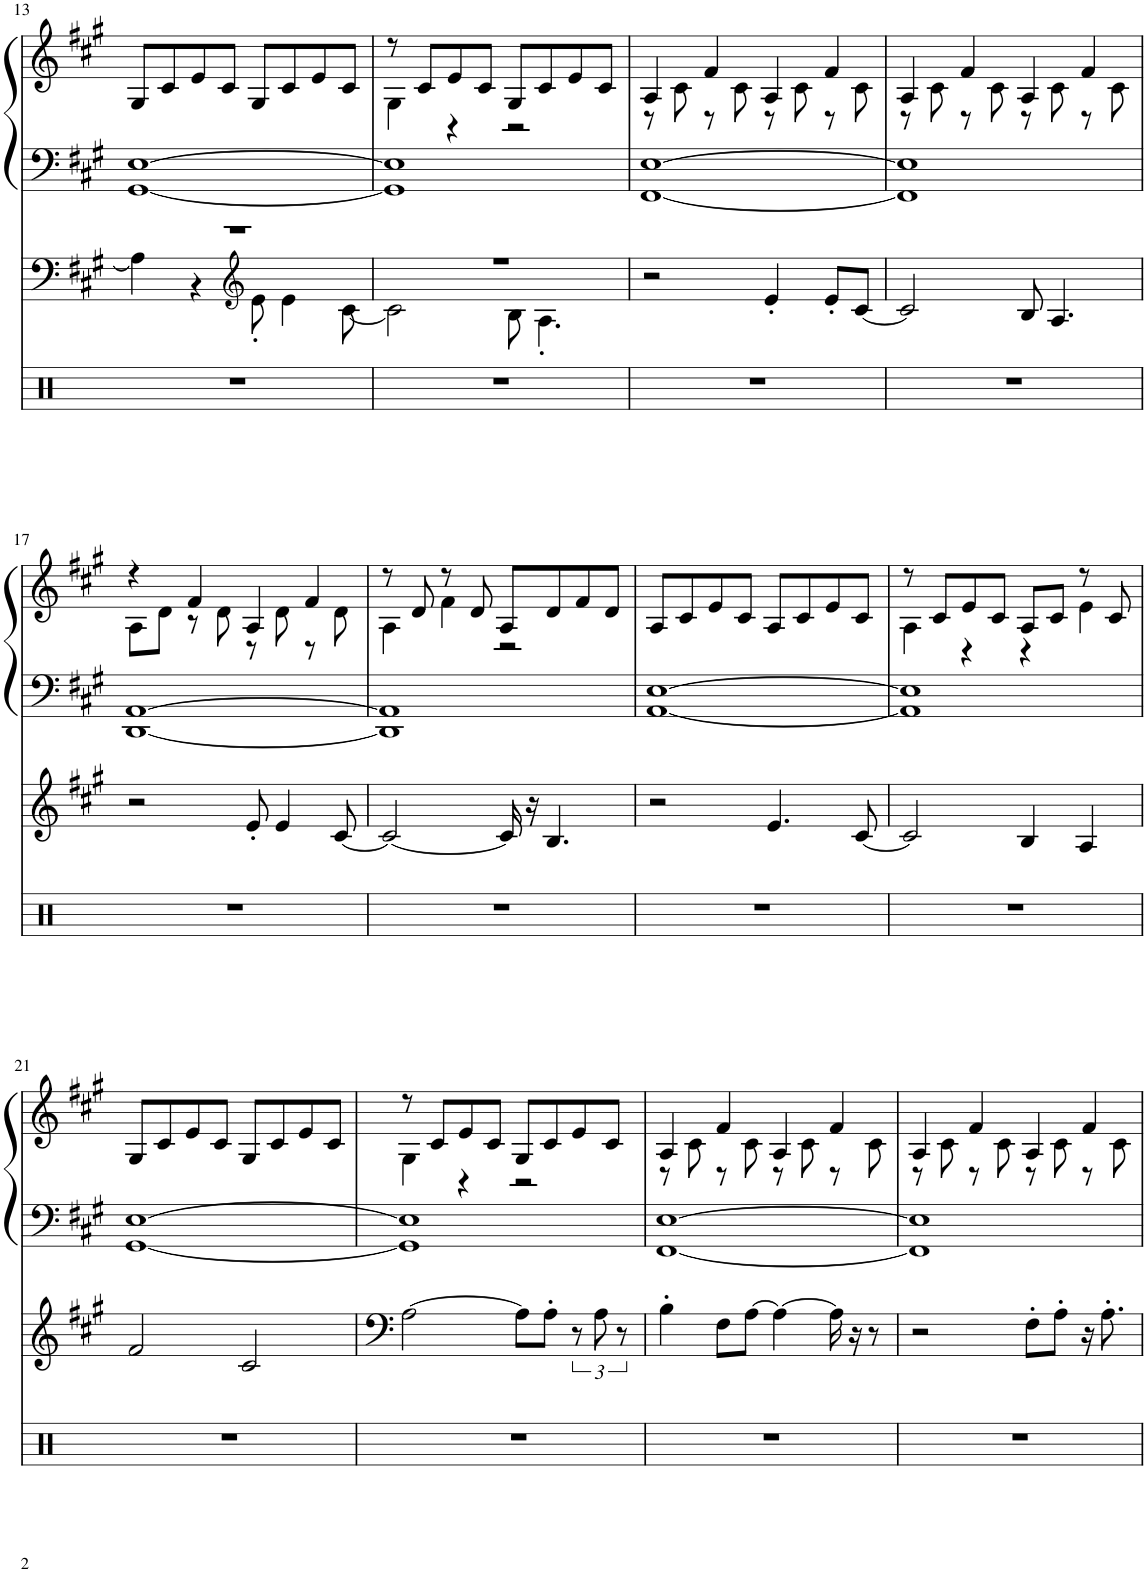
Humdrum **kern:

**kern	**kern	**kern	**kern
*part3	*part2	*part1	*part1
*staff4	*staff3	*staff2	*staff1
*I"Percussion	*I"Tenor Sax	*I"Grand Piano	*
*	*I'T Sax	*I'Pno	*
!!LO:PB:g=z
*clefX	*clefF4	*clefF4	*clefG2
*	*Trd8c14	*	*
*k[]	*k[f#c#g#]	*k[f#c#g#]	*k[f#c#g#]
*M4/4	*M4/4	*M4/4	*M4/4
=13	=13	=13	=13
*	*^	*	*
1r	1r	4A\]	[1GG# [1E	8G#/L
.	.	.	.	8c#/
.	.	4r	.	8e/
.	.	.	.	8c#/J
*	*clefG2	*	*	*
.	.	8e'\	.	8G#/L
.	.	4e\	.	8c#/
.	.	.	.	8e/
.	.	[8c#\	.	8c#/J
=14	=14	=14	=14	=14
*	*	*	*	*^
1r	1r	2c#\]	1GG#] 1E]	8r	4G#\
.	.	.	.	8c#/L	.
.	.	.	.	8e/	4r
.	.	.	.	8c#/J	.
.	.	8B\	.	8G#/L	2r
.	.	4.A'\	.	8c#/	.
.	.	.	.	8e/	.
.	.	.	.	8c#/J	.
*	*v	*v	*	*	*
=15	=15	=15	=15	=15
1r	2r	[1FF# [1E	4A/	8r
.	.	.	.	8c#\
.	.	.	4f#/	8r
.	.	.	.	8c#\
.	4e'/	.	4A/	8r
.	.	.	.	8c#\
.	8e'/L	.	4f#/	8r
.	[8c#/J	.	.	8c#\
=16	=16	=16	=16	=16
1r	2c#/]	1FF#] 1E]	4A/	8r
.	.	.	.	8c#\
.	.	.	4f#/	8r
.	.	.	.	8c#\
.	8B/	.	4A/	8r
.	4.A/	.	.	8c#\
.	.	.	4f#/	8r
.	.	.	.	8c#\
!!LO:LB:g=z	!!
=17	=17	=17	=17	=17
1r	2r	[1DD [1AA	4r	8A\L
.	.	.	.	8d\J
.	.	.	4f#/	8r
.	.	.	.	8d\
.	8e'/	.	4A/	8r
.	4e/	.	.	8d\
.	.	.	4f#/	8r
.	[8c#/	.	.	8d\
=18	=18	=18	=18	=18
1r	2c#/_	1DD] 1AA]	8r	4A\
.	.	.	8d/	.
.	.	.	8r	4f#\
.	.	.	8d/	.
.	16c#/]	.	8A/L	2r
.	16r	.	.	.
.	4.B/	.	8d/	.
.	.	.	8f#/	.
.	.	.	8d/J	.
*	*	*	*v	*v
=19	=19	=19	=19
1r	2r	[1AA [1E	8A/L
.	.	.	8c#/
.	.	.	8e/
.	.	.	8c#/J
.	4.e/	.	8A/L
.	.	.	8c#/
.	.	.	8e/
.	[8c#/	.	8c#/J
=20	=20	=20	=20
*	*	*	*^
1r	2c#/]	1AA] 1E]	8r	4A\
.	.	.	8c#/L	.
.	.	.	8e/	4r
.	.	.	8c#/J	.
.	4B/	.	8A/L	4r
.	.	.	8c#/J	.
.	4A/	.	8r	4e\
.	.	.	8c#/	.
*	*	*	*v	*v
!!LO:LB:g=z
=21	=21	=21	=21
1r	2f#/	[1GG# [1E	8G#/L
.	.	.	8c#/
.	.	.	8e/
.	.	.	8c#/J
.	2c#/	.	8G#/L
.	.	.	8c#/
.	.	.	8e/
.	.	.	8c#/J
=22	=22	=22	=22
*	*	*	*^
1r	[2A\	1GG#] 1E]	8r	4G#\
.	.	.	8c#/L	.
.	.	.	8e/	4r
.	.	.	8c#/J	.
.	8A\L]	.	8G#/L	2r
.	8A'\J	.	8c#/	.
.	12r	.	8e/	.
.	12A\	.	.	.
.	.	.	8c#/J	.
.	12r	.	.	.
=23	=23	=23	=23	=23
1r	4B'\	[1FF# [1E	4A/	8r
.	.	.	.	8c#\
.	8F#\L	.	4f#/	8r
.	[8A\J	.	.	8c#\
.	4A\_	.	4A/	8r
.	.	.	.	8c#\
.	16A\]	.	4f#/	8r
.	16r	.	.	.
.	8r	.	.	8c#\
=24	=24	=24	=24	=24
1r	2r	1FF#] 1E]	4A/	8r
.	.	.	.	8c#\
.	.	.	4f#/	8r
.	.	.	.	8c#\
.	8F#'\L	.	4A/	8r
.	8A'\J	.	.	8c#\
.	16r	.	4f#/	8r
.	8.A'\	.	.	.
.	.	.	.	8c#\
*	*	*	*v	*v
=	=	=	=
*-	*-	*-	*-
